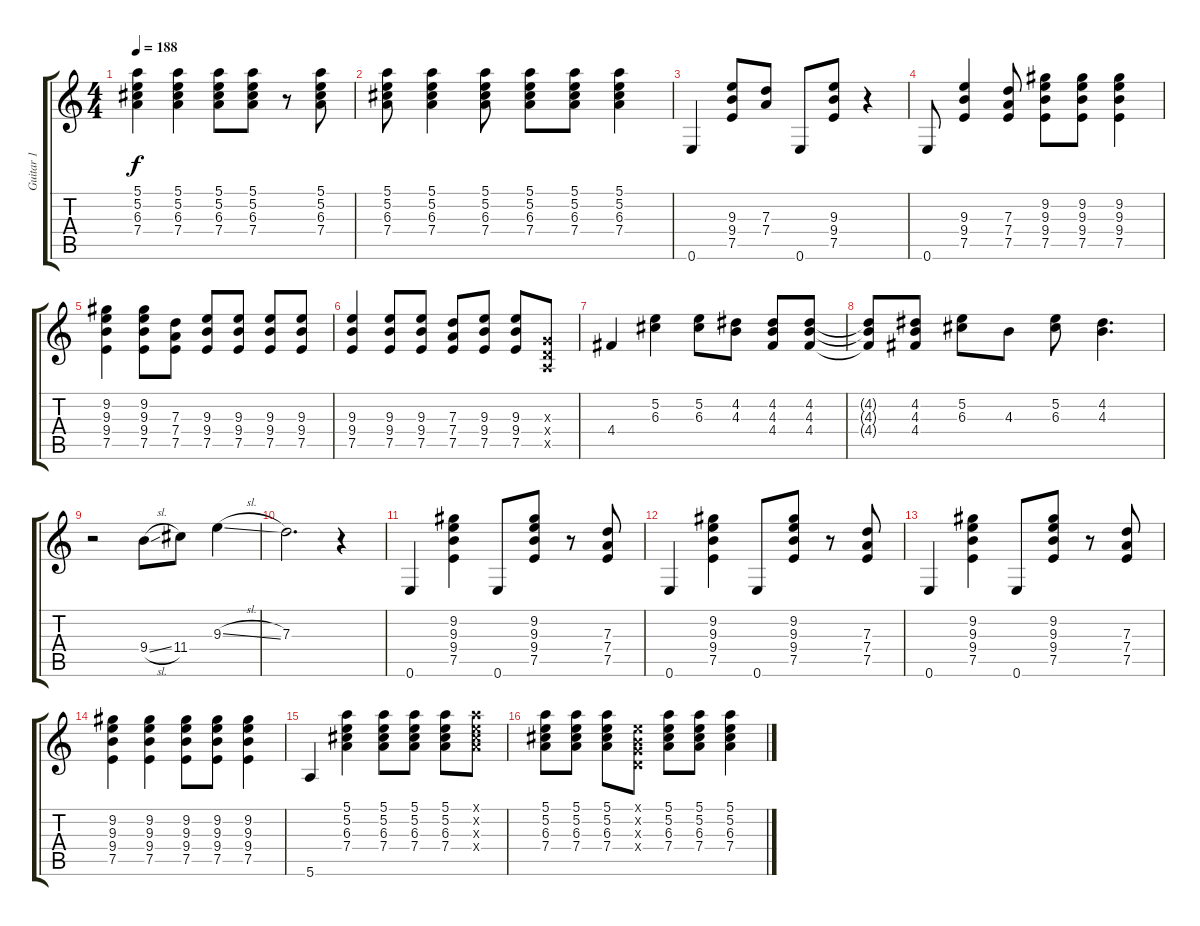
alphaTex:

\track ("Guitar 1" "Guitar 1") {instrument electricguitarclean}
\staff {score tabs}
\tuning (E4 B3 G3 D3 A2 E2) {hide}
\ts (4 4)
\tempo 188
\clef g2
\ks c
(5.1 5.2 6.3 7.4).4{dy f} (5.1 5.2 6.3 7.4).4 (5.1 5.2 6.3 7.4).8 (5.1 5.2 6.3 7.4).8 r.8 (5.1 5.2 6.3 7.4).8 |
(5.1 5.2 6.3 7.4).8 (5.1 5.2 6.3 7.4).4 (5.1 5.2 6.3 7.4).8 (5.1 5.2 6.3 7.4).8 (5.1 5.2 6.3 7.4).8 (5.1 5.2 6.3 7.4).4 |
0.6.4 (9.3 9.4 7.5).8 (7.3 7.4).8 0.6.8 (9.3 9.4 7.5).8 r.4 |
0.6.8 (9.3 9.4 7.5).4 (7.3 7.4 7.5).8 (9.2 9.3 9.4 7.5).8 (9.2 9.3 9.4 7.5).8 (9.2 9.3 9.4 7.5).4 |
(9.2 9.3 9.4 7.5).4 (9.2 9.3 9.4 7.5).8 (7.3 7.4 7.5).8 (9.3 9.4 7.5).8 (9.3 9.4 7.5).8 (9.3 9.4 7.5).8 (9.3 9.4 7.5).8 |
(9.3 9.4 7.5).4 (9.3 9.4 7.5).8 (9.3 9.4 7.5).8 (7.3 7.4 7.5).8 (9.3 9.4 7.5).8 (9.3 9.4 7.5).8 (0.3{x} 0.4{x} 0.5{x}).8 |
4.4.4 (5.2 6.3).4 (5.2 6.3).8 (4.2 4.3).8 (4.2 4.3 4.4).8 (4.2 4.3 4.4).8 |
(4.2{t} 4.3{t} 4.4{t}).8 (4.2 4.3 4.4).8 (5.2 6.3).8 4.3.8 (5.2 6.3).8 (4.2 4.3).4{d} |
r.2{instrument electricguitarclean} 9.4{sl}.8 11.4.8 9.3{sl}.4 |
7.3.2{d} r.4{instrument electricguitarclean} |
0.6.4 (9.2 9.3 9.4 7.5).4 0.6.8 (9.2 9.3 9.4 7.5).8 r.8 (7.3 7.4 7.5).8 |
0.6.4 (9.2 9.3 9.4 7.5).4 0.6.8 (9.2 9.3 9.4 7.5).8 r.8 (7.3 7.4 7.5).8 |
0.6.4 (9.2 9.3 9.4 7.5).4 0.6.8 (9.2 9.3 9.4 7.5).8 r.8 (7.3 7.4 7.5).8 |
(9.2 9.3 9.4 7.5).4 (9.2 9.3 9.4 7.5).4 (9.2 9.3 9.4 7.5).8 (9.2 9.3 9.4 7.5).8 (9.2 9.3 9.4 7.5).4 |
5.6.4 (5.1 5.2 6.3 7.4).4 (5.1 5.2 6.3 7.4).8 (5.1 5.2 6.3 7.4).8 (5.1 5.2 6.3 7.4).8 (5.1{x} 5.2{x} 6.3{x} 7.4{x}).8 |
(5.1 5.2 6.3 7.4).8 (5.1 5.2 6.3 7.4).8 (5.1 5.2 6.3 7.4).8 (0.1{x} 0.2{x} 0.3{x} 0.4{x}).8 (5.1 5.2 6.3 7.4).8 (5.1 5.2 6.3 7.4).8 (5.1 5.2 6.3 7.4).4
